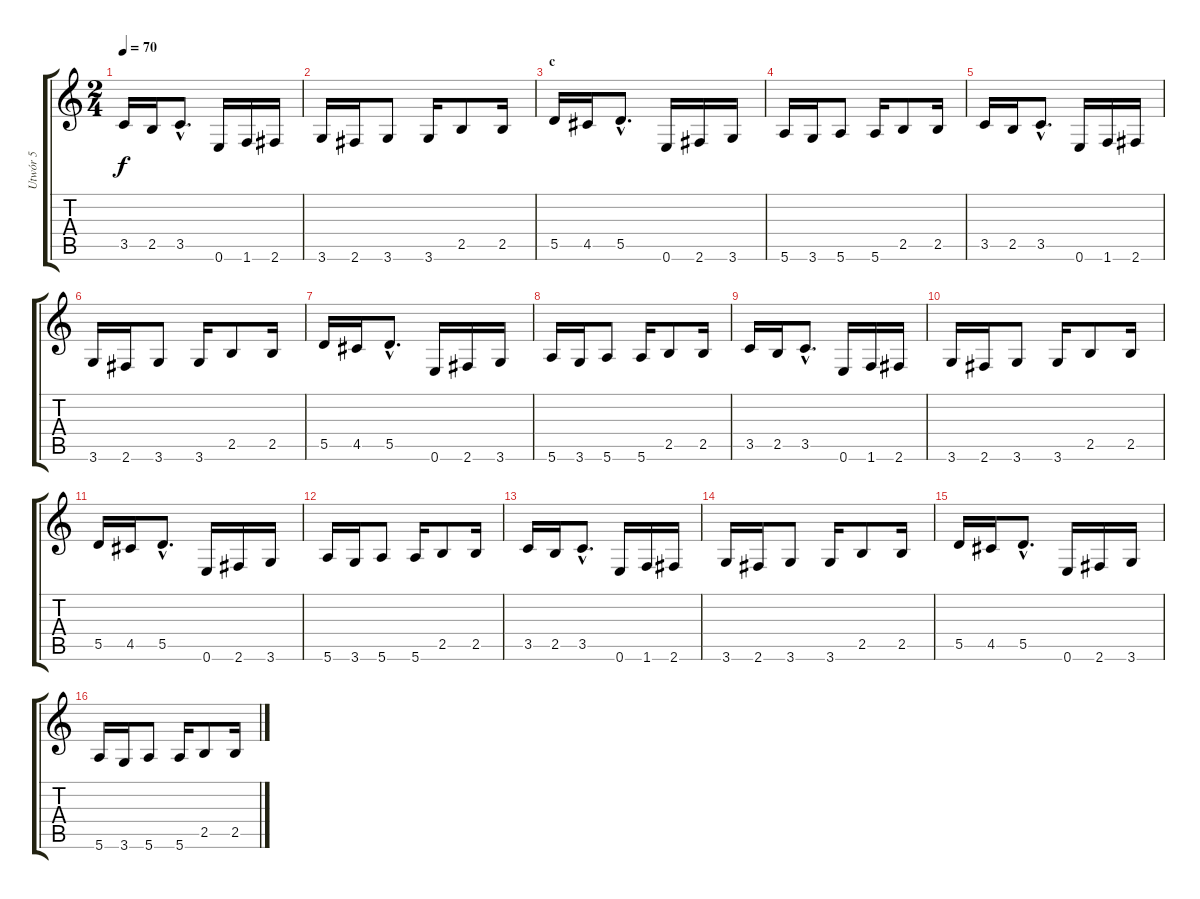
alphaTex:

\track ("Utwór 5" "Utwór 5") {instrument distortionguitar}
\staff {score tabs}
\tuning (E4 B3 G3 D3 A2 E2) {hide}
\ts (2 4)
\tempo 70
\clef g2
\ks c
3.5.16{dy f} 2.5.16 3.5{hac}.8{d} 0.6.16 1.6.16 2.6.16 |
3.6.16 2.6.16 3.6.8 3.6.16 2.5.8 2.5.16 |
\section ("" "c")
5.5.16 4.5.16 5.5{hac}.8{d} 0.6.16 2.6.16 3.6.16 |
5.6.16 3.6.16 5.6.8 5.6.16 2.5.8 2.5.16 |
3.5.16 2.5.16 3.5{hac}.8{d} 0.6.16 1.6.16 2.6.16 |
3.6.16 2.6.16 3.6.8 3.6.16 2.5.8 2.5.16 |
5.5.16 4.5.16 5.5{hac}.8{d} 0.6.16 2.6.16 3.6.16 |
5.6.16 3.6.16 5.6.8 5.6.16 2.5.8 2.5.16 |
3.5.16 2.5.16 3.5{hac}.8{d} 0.6.16 1.6.16 2.6.16 |
3.6.16 2.6.16 3.6.8 3.6.16 2.5.8 2.5.16 |
5.5.16 4.5.16 5.5{hac}.8{d} 0.6.16 2.6.16 3.6.16 |
5.6.16 3.6.16 5.6.8 5.6.16 2.5.8 2.5.16 |
3.5.16 2.5.16 3.5{hac}.8{d} 0.6.16 1.6.16 2.6.16 |
3.6.16 2.6.16 3.6.8 3.6.16 2.5.8 2.5.16 |
5.5.16 4.5.16 5.5{hac}.8{d} 0.6.16 2.6.16 3.6.16 |
5.6.16 3.6.16 5.6.8 5.6.16 2.5.8 2.5.16
